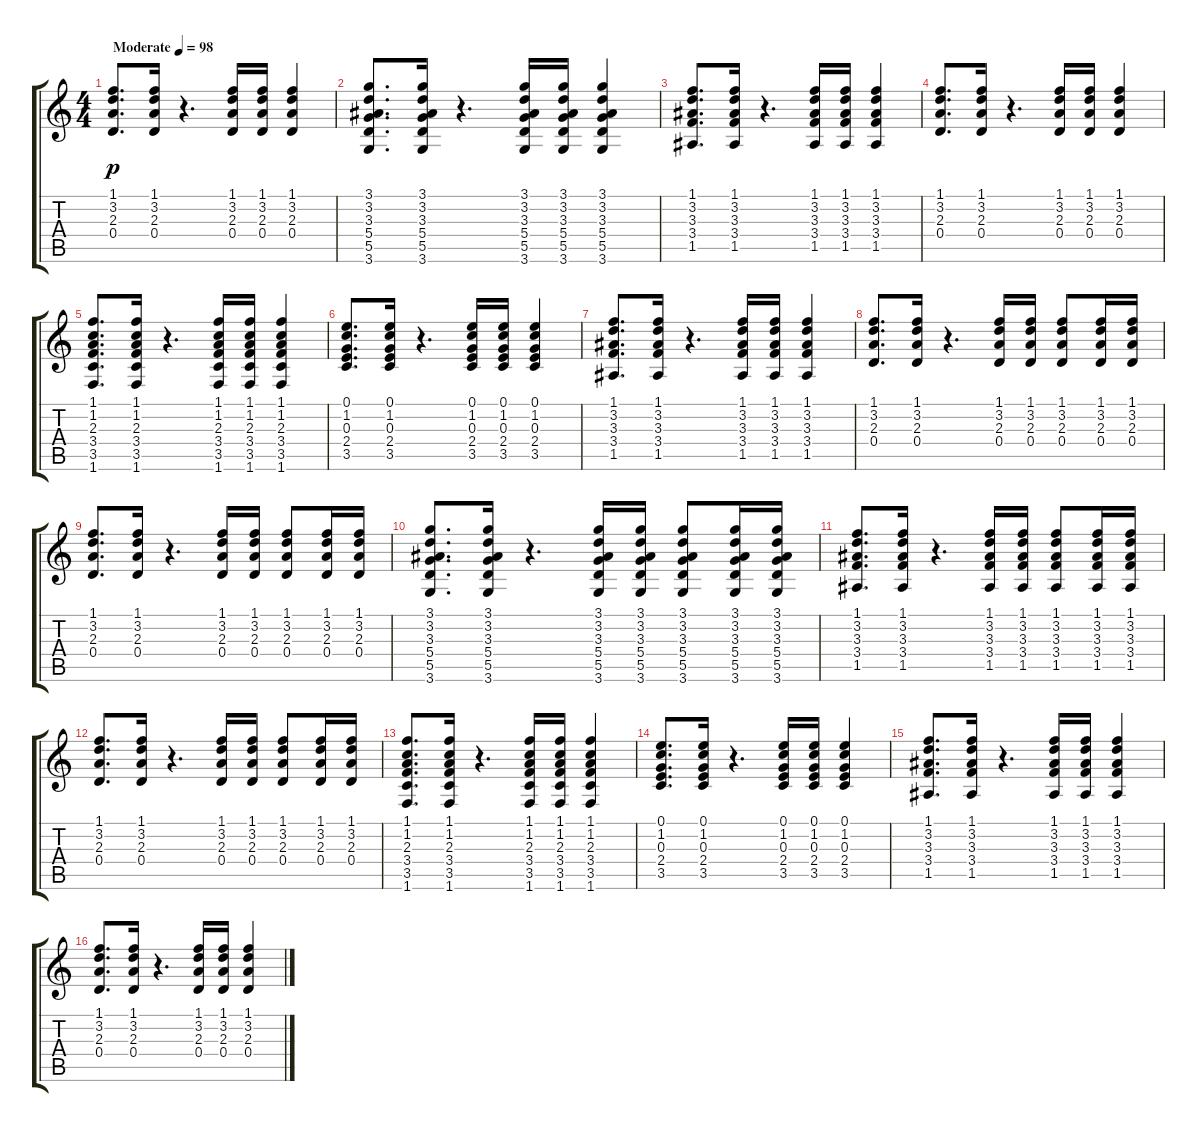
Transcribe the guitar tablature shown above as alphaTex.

\track "" {instrument acousticguitarsteel}
\staff {score tabs}
\tuning (E4 B3 G3 D3 A2 E2) {hide}
\ts (4 4)
\tempo (98 "Moderate")
\clef g2
\ks c
(1.1 3.2 2.3 0.4).8{d dy p instrument acousticguitarsteel} (1.1 3.2 2.3 0.4).16 r.4{d} (1.1 3.2 2.3 0.4).16 (1.1 3.2 2.3 0.4).16 (1.1 3.2 2.3 0.4).4 |
(3.1 3.2 3.3 5.4 5.5 3.6).8{d} (3.1 3.2 3.3 5.4 5.5 3.6).16 r.4{d} (3.1 3.2 3.3 5.4 5.5 3.6).16 (3.1 3.2 3.3 5.4 5.5 3.6).16 (3.1 3.2 3.3 5.4 5.5 3.6).4 |
(1.1 3.2 3.3 3.4 1.5).8{d} (1.1 3.2 3.3 3.4 1.5).16 r.4{d} (1.1 3.2 3.3 3.4 1.5).16 (1.1 3.2 3.3 3.4 1.5).16 (1.1 3.2 3.3 3.4 1.5).4 |
(1.1 3.2 2.3 0.4).8{d} (1.1 3.2 2.3 0.4).16 r.4{d} (1.1 3.2 2.3 0.4).16 (1.1 3.2 2.3 0.4).16 (1.1 3.2 2.3 0.4).4 |
(1.1 1.2 2.3 3.4 3.5 1.6).8{d} (1.1 1.2 2.3 3.4 3.5 1.6).16 r.4{d} (1.1 1.2 2.3 3.4 3.5 1.6).16 (1.1 1.2 2.3 3.4 3.5 1.6).16 (1.1 1.2 2.3 3.4 3.5 1.6).4 |
(0.1 1.2 0.3 2.4 3.5).8{d} (0.1 1.2 0.3 2.4 3.5).16 r.4{d} (0.1 1.2 0.3 2.4 3.5).16 (0.1 1.2 0.3 2.4 3.5).16 (0.1 1.2 0.3 2.4 3.5).4 |
(1.1 3.2 3.3 3.4 1.5).8{d} (1.1 3.2 3.3 3.4 1.5).16 r.4{d} (1.1 3.2 3.3 3.4 1.5).16 (1.1 3.2 3.3 3.4 1.5).16 (1.1 3.2 3.3 3.4 1.5).4 |
(1.1 3.2 2.3 0.4).8{d} (1.1 3.2 2.3 0.4).16 r.4{d} (1.1 3.2 2.3 0.4).16 (1.1 3.2 2.3 0.4).16 (1.1 3.2 2.3 0.4).8 (1.1 3.2 2.3 0.4).16 (1.1 3.2 2.3 0.4).16 |
(1.1 3.2 2.3 0.4).8{d} (1.1 3.2 2.3 0.4).16 r.4{d} (1.1 3.2 2.3 0.4).16 (1.1 3.2 2.3 0.4).16 (1.1 3.2 2.3 0.4).8 (1.1 3.2 2.3 0.4).16 (1.1 3.2 2.3 0.4).16 |
(3.1 3.2 3.3 5.4 5.5 3.6).8{d} (3.1 3.2 3.3 5.4 5.5 3.6).16 r.4{d} (3.1 3.2 3.3 5.4 5.5 3.6).16 (3.1 3.2 3.3 5.4 5.5 3.6).16 (3.1 3.2 3.3 5.4 5.5 3.6).8 (3.1 3.2 3.3 5.4 5.5 3.6).16 (3.1 3.2 3.3 5.4 5.5 3.6).16 |
(1.1 3.2 3.3 3.4 1.5).8{d} (1.1 3.2 3.3 3.4 1.5).16 r.4{d} (1.1 3.2 3.3 3.4 1.5).16 (1.1 3.2 3.3 3.4 1.5).16 (1.1 3.2 3.3 3.4 1.5).8 (1.1 3.2 3.3 3.4 1.5).16 (1.1 3.2 3.3 3.4 1.5).16 |
(1.1 3.2 2.3 0.4).8{d} (1.1 3.2 2.3 0.4).16 r.4{d} (1.1 3.2 2.3 0.4).16 (1.1 3.2 2.3 0.4).16 (1.1 3.2 2.3 0.4).8 (1.1 3.2 2.3 0.4).16 (1.1 3.2 2.3 0.4).16 |
(1.1 1.2 2.3 3.4 3.5 1.6).8{d} (1.1 1.2 2.3 3.4 3.5 1.6).16 r.4{d} (1.1 1.2 2.3 3.4 3.5 1.6).16 (1.1 1.2 2.3 3.4 3.5 1.6).16 (1.1 1.2 2.3 3.4 3.5 1.6).4 |
(0.1 1.2 0.3 2.4 3.5).8{d} (0.1 1.2 0.3 2.4 3.5).16 r.4{d} (0.1 1.2 0.3 2.4 3.5).16 (0.1 1.2 0.3 2.4 3.5).16 (0.1 1.2 0.3 2.4 3.5).4 |
(1.1 3.2 3.3 3.4 1.5).8{d} (1.1 3.2 3.3 3.4 1.5).16 r.4{d} (1.1 3.2 3.3 3.4 1.5).16 (1.1 3.2 3.3 3.4 1.5).16 (1.1 3.2 3.3 3.4 1.5).4 |
(1.1 3.2 2.3 0.4).8{d} (1.1 3.2 2.3 0.4).16 r.4{d} (1.1 3.2 2.3 0.4).16 (1.1 3.2 2.3 0.4).16 (1.1 3.2 2.3 0.4).4
